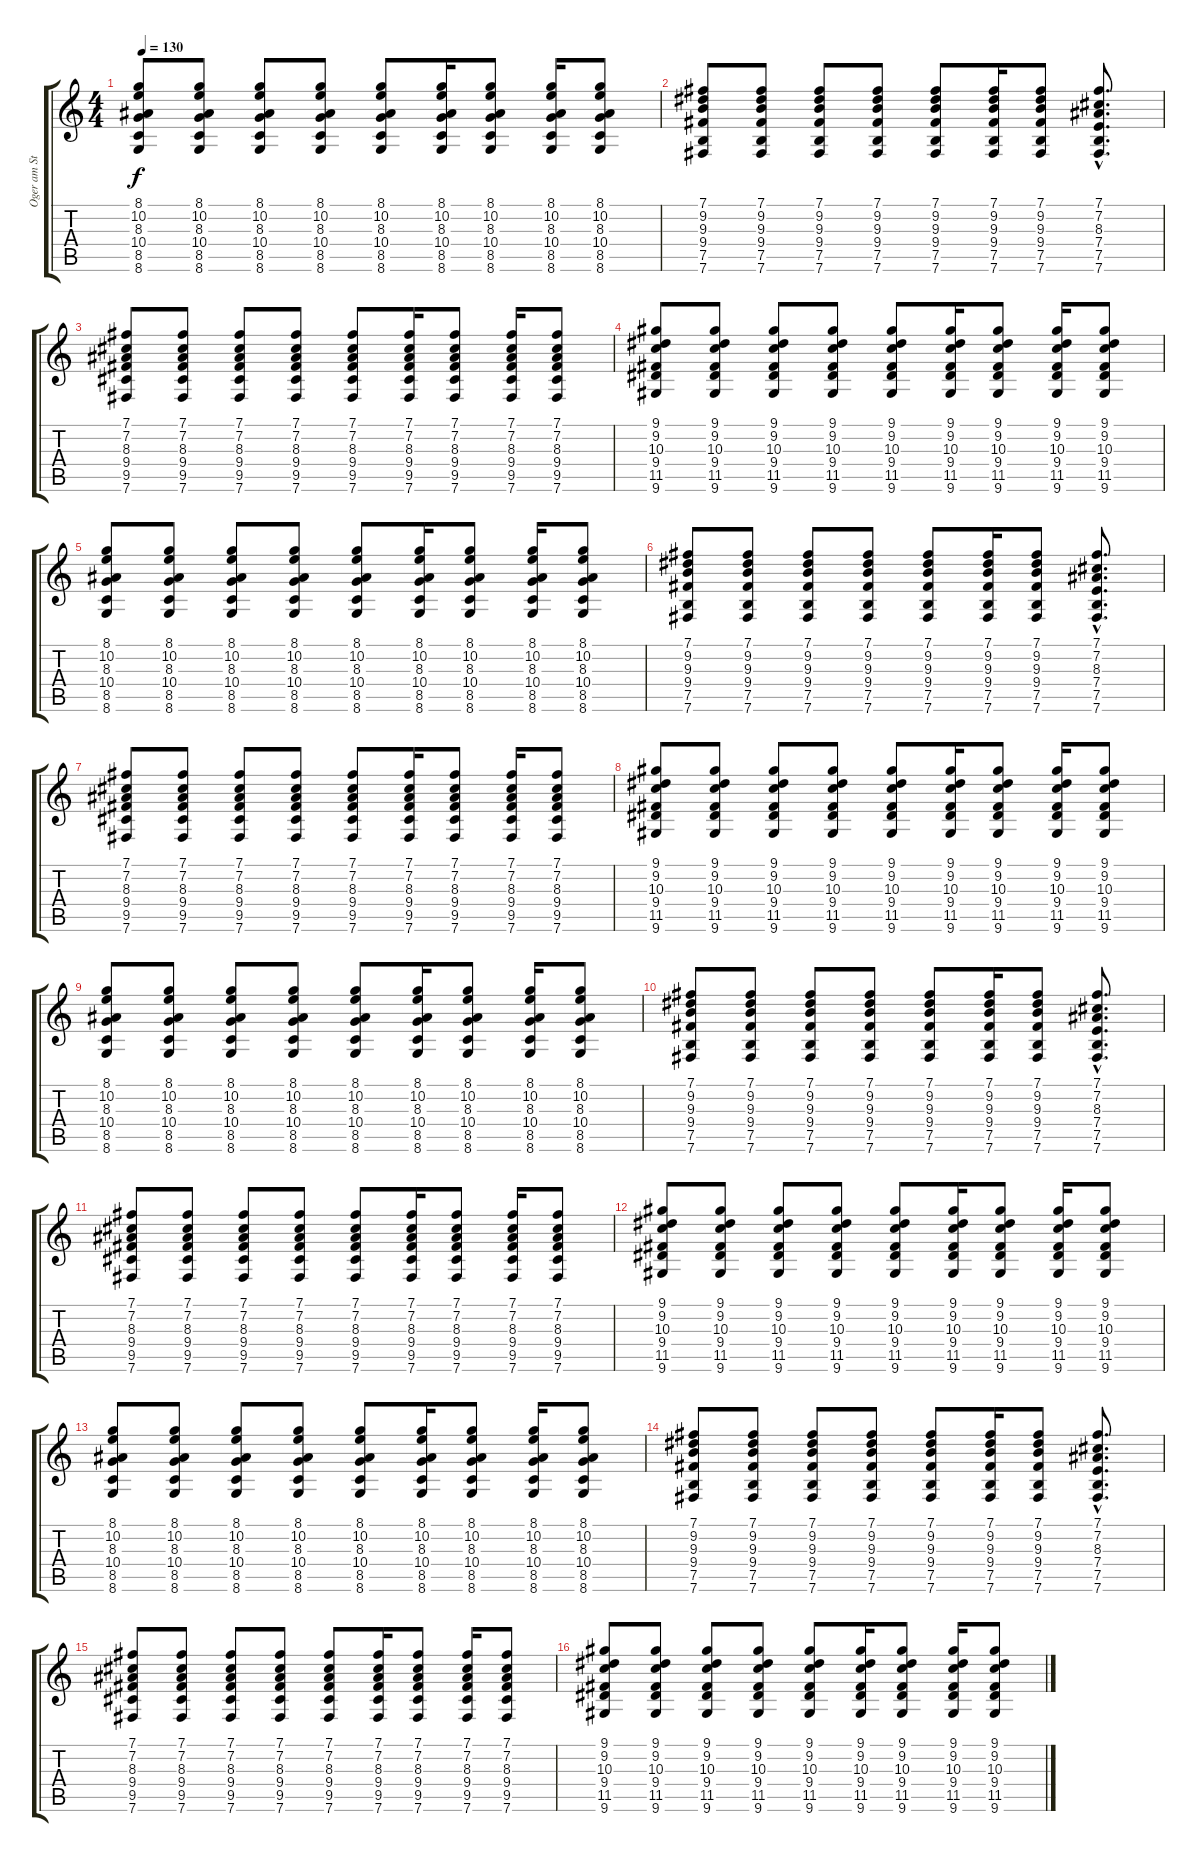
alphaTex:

\track ("Oger am Strand" "Oger am St") {instrument acousticguitarnylon}
\staff {score tabs}
\tuning (B3 Gb3 D3 A2 E2 B1) {hide}
\ts (4 4)
\tempo 130
\tempo 90
\tempo 130
\clef g2
\ks c
(8.1 10.2 8.3 10.4 8.5 8.6).8{dy f instrument acousticguitarnylon} (8.1 10.2 8.3 10.4 8.5 8.6).8 (8.1 10.2 8.3 10.4 8.5 8.6).8 (8.1 10.2 8.3 10.4 8.5 8.6).8 (8.1 10.2 8.3 10.4 8.5 8.6).8 (8.1 10.2 8.3 10.4 8.5 8.6).16 (8.1 10.2 8.3 10.4 8.5 8.6).8 (8.1 10.2 8.3 10.4 8.5 8.6).16 (8.1 10.2 8.3 10.4 8.5 8.6).8 |
(7.1 9.2 9.3 9.4 7.5 7.6).8 (7.1 9.2 9.3 9.4 7.5 7.6).8 (7.1 9.2 9.3 9.4 7.5 7.6).8 (7.1 9.2 9.3 9.4 7.5 7.6).8 (7.1 9.2 9.3 9.4 7.5 7.6).8 (7.1 9.2 9.3 9.4 7.5 7.6).16 (7.1 9.2 9.3 9.4 7.5 7.6).8 (7.1{hac} 7.2{hac} 8.3{hac} 7.4{hac} 7.5{hac} 7.6{hac}).8{d} |
(7.1 7.2 8.3 9.4 9.5 7.6).8 (7.1 7.2 8.3 9.4 9.5 7.6).8 (7.1 7.2 8.3 9.4 9.5 7.6).8 (7.1 7.2 8.3 9.4 9.5 7.6).8 (7.1 7.2 8.3 9.4 9.5 7.6).8 (7.1 7.2 8.3 9.4 9.5 7.6).16 (7.1 7.2 8.3 9.4 9.5 7.6).8 (7.1 7.2 8.3 9.4 9.5 7.6).16 (7.1 7.2 8.3 9.4 9.5 7.6).8 |
(9.1 9.2 10.3 9.4 11.5 9.6).8 (9.1 9.2 10.3 9.4 11.5 9.6).8 (9.1 9.2 10.3 9.4 11.5 9.6).8 (9.1 9.2 10.3 9.4 11.5 9.6).8 (9.1 9.2 10.3 9.4 11.5 9.6).8 (9.1 9.2 10.3 9.4 11.5 9.6).16 (9.1 9.2 10.3 9.4 11.5 9.6).8 (9.1 9.2 10.3 9.4 11.5 9.6).16 (9.1 9.2 10.3 9.4 11.5 9.6).8 |
(8.1 10.2 8.3 10.4 8.5 8.6).8 (8.1 10.2 8.3 10.4 8.5 8.6).8 (8.1 10.2 8.3 10.4 8.5 8.6).8 (8.1 10.2 8.3 10.4 8.5 8.6).8 (8.1 10.2 8.3 10.4 8.5 8.6).8 (8.1 10.2 8.3 10.4 8.5 8.6).16 (8.1 10.2 8.3 10.4 8.5 8.6).8 (8.1 10.2 8.3 10.4 8.5 8.6).16 (8.1 10.2 8.3 10.4 8.5 8.6).8 |
(7.1 9.2 9.3 9.4 7.5 7.6).8 (7.1 9.2 9.3 9.4 7.5 7.6).8 (7.1 9.2 9.3 9.4 7.5 7.6).8 (7.1 9.2 9.3 9.4 7.5 7.6).8 (7.1 9.2 9.3 9.4 7.5 7.6).8 (7.1 9.2 9.3 9.4 7.5 7.6).16 (7.1 9.2 9.3 9.4 7.5 7.6).8 (7.1{hac} 7.2{hac} 8.3{hac} 7.4{hac} 7.5{hac} 7.6{hac}).8{d} |
(7.1 7.2 8.3 9.4 9.5 7.6).8 (7.1 7.2 8.3 9.4 9.5 7.6).8 (7.1 7.2 8.3 9.4 9.5 7.6).8 (7.1 7.2 8.3 9.4 9.5 7.6).8 (7.1 7.2 8.3 9.4 9.5 7.6).8 (7.1 7.2 8.3 9.4 9.5 7.6).16 (7.1 7.2 8.3 9.4 9.5 7.6).8 (7.1 7.2 8.3 9.4 9.5 7.6).16 (7.1 7.2 8.3 9.4 9.5 7.6).8 |
(9.1 9.2 10.3 9.4 11.5 9.6).8 (9.1 9.2 10.3 9.4 11.5 9.6).8 (9.1 9.2 10.3 9.4 11.5 9.6).8 (9.1 9.2 10.3 9.4 11.5 9.6).8 (9.1 9.2 10.3 9.4 11.5 9.6).8 (9.1 9.2 10.3 9.4 11.5 9.6).16 (9.1 9.2 10.3 9.4 11.5 9.6).8 (9.1 9.2 10.3 9.4 11.5 9.6).16 (9.1 9.2 10.3 9.4 11.5 9.6).8 |
(8.1 10.2 8.3 10.4 8.5 8.6).8 (8.1 10.2 8.3 10.4 8.5 8.6).8 (8.1 10.2 8.3 10.4 8.5 8.6).8 (8.1 10.2 8.3 10.4 8.5 8.6).8 (8.1 10.2 8.3 10.4 8.5 8.6).8 (8.1 10.2 8.3 10.4 8.5 8.6).16 (8.1 10.2 8.3 10.4 8.5 8.6).8 (8.1 10.2 8.3 10.4 8.5 8.6).16 (8.1 10.2 8.3 10.4 8.5 8.6).8 |
(7.1 9.2 9.3 9.4 7.5 7.6).8 (7.1 9.2 9.3 9.4 7.5 7.6).8 (7.1 9.2 9.3 9.4 7.5 7.6).8 (7.1 9.2 9.3 9.4 7.5 7.6).8 (7.1 9.2 9.3 9.4 7.5 7.6).8 (7.1 9.2 9.3 9.4 7.5 7.6).16 (7.1 9.2 9.3 9.4 7.5 7.6).8 (7.1{hac} 7.2{hac} 8.3{hac} 7.4{hac} 7.5{hac} 7.6{hac}).8{d} |
(7.1 7.2 8.3 9.4 9.5 7.6).8 (7.1 7.2 8.3 9.4 9.5 7.6).8 (7.1 7.2 8.3 9.4 9.5 7.6).8 (7.1 7.2 8.3 9.4 9.5 7.6).8 (7.1 7.2 8.3 9.4 9.5 7.6).8 (7.1 7.2 8.3 9.4 9.5 7.6).16 (7.1 7.2 8.3 9.4 9.5 7.6).8 (7.1 7.2 8.3 9.4 9.5 7.6).16 (7.1 7.2 8.3 9.4 9.5 7.6).8 |
(9.1 9.2 10.3 9.4 11.5 9.6).8 (9.1 9.2 10.3 9.4 11.5 9.6).8 (9.1 9.2 10.3 9.4 11.5 9.6).8 (9.1 9.2 10.3 9.4 11.5 9.6).8 (9.1 9.2 10.3 9.4 11.5 9.6).8 (9.1 9.2 10.3 9.4 11.5 9.6).16 (9.1 9.2 10.3 9.4 11.5 9.6).8 (9.1 9.2 10.3 9.4 11.5 9.6).16 (9.1 9.2 10.3 9.4 11.5 9.6).8 |
(8.1 10.2 8.3 10.4 8.5 8.6).8 (8.1 10.2 8.3 10.4 8.5 8.6).8 (8.1 10.2 8.3 10.4 8.5 8.6).8 (8.1 10.2 8.3 10.4 8.5 8.6).8 (8.1 10.2 8.3 10.4 8.5 8.6).8 (8.1 10.2 8.3 10.4 8.5 8.6).16 (8.1 10.2 8.3 10.4 8.5 8.6).8 (8.1 10.2 8.3 10.4 8.5 8.6).16 (8.1 10.2 8.3 10.4 8.5 8.6).8 |
(7.1 9.2 9.3 9.4 7.5 7.6).8 (7.1 9.2 9.3 9.4 7.5 7.6).8 (7.1 9.2 9.3 9.4 7.5 7.6).8 (7.1 9.2 9.3 9.4 7.5 7.6).8 (7.1 9.2 9.3 9.4 7.5 7.6).8 (7.1 9.2 9.3 9.4 7.5 7.6).16 (7.1 9.2 9.3 9.4 7.5 7.6).8 (7.1{hac} 7.2{hac} 8.3{hac} 7.4{hac} 7.5{hac} 7.6{hac}).8{d} |
(7.1 7.2 8.3 9.4 9.5 7.6).8 (7.1 7.2 8.3 9.4 9.5 7.6).8 (7.1 7.2 8.3 9.4 9.5 7.6).8 (7.1 7.2 8.3 9.4 9.5 7.6).8 (7.1 7.2 8.3 9.4 9.5 7.6).8 (7.1 7.2 8.3 9.4 9.5 7.6).16 (7.1 7.2 8.3 9.4 9.5 7.6).8 (7.1 7.2 8.3 9.4 9.5 7.6).16 (7.1 7.2 8.3 9.4 9.5 7.6).8 |
(9.1 9.2 10.3 9.4 11.5 9.6).8 (9.1 9.2 10.3 9.4 11.5 9.6).8 (9.1 9.2 10.3 9.4 11.5 9.6).8 (9.1 9.2 10.3 9.4 11.5 9.6).8 (9.1 9.2 10.3 9.4 11.5 9.6).8 (9.1 9.2 10.3 9.4 11.5 9.6).16 (9.1 9.2 10.3 9.4 11.5 9.6).8 (9.1 9.2 10.3 9.4 11.5 9.6).16 (9.1 9.2 10.3 9.4 11.5 9.6).8
